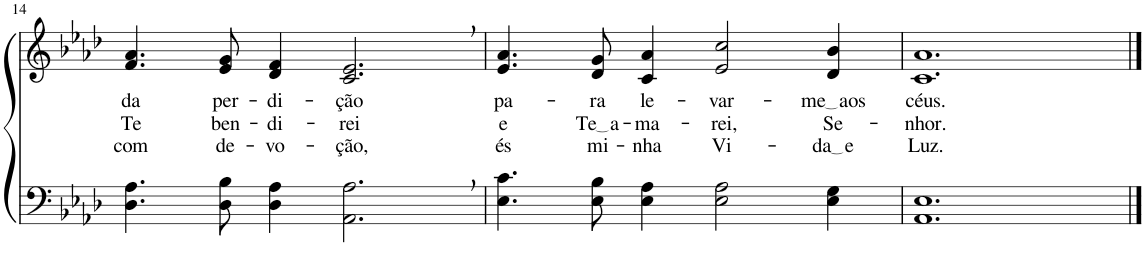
**kern	**kern	**text	**text	**text
*part2	*part1	*part1	*part1	*part1
*staff2	*staff1	*staff1	*staff1	*staff1
*I"Parte III e IV	*I"Parte I e II	*	*	*
!!LO:PB:g=z
*clefF4	*clefG2	*	*	*
*k[b-e-a-d-]	*k[b-e-a-d-]	*	*	*
*M6/4	*M6/4	*	*	*
=14	=14	=14	=14	=14
!	!	!LO:LY:b	!LO:LY:b	!LO:LY:b
4.D-\ 4.A-\	4.f/ 4.a-/	da	Te	com
!	!	!LO:LY:b	!LO:LY:b	!LO:LY:b
8D-\ 8B-\	8e-/ 8g/	per-	ben-	de-
!	!	!LO:LY:b	!LO:LY:b	!LO:LY:b
4D-\ 4A-\	4d-/ 4f/	-di-	-di-	-vo-
!	!	!LO:LY:b	!LO:LY:b	!LO:LY:b
2.AA-\, 2.A-\,	2.c/, 2.e-/,	-ção	-rei	-ção,
=15	=15	=15	=15	=15
!	!	!LO:LY:b	!LO:LY:b	!LO:LY:b
4.E-\ 4.c\	4.e-/ 4.a-/	pa-	e	és
!	!	!LO:LY:b	!LO:LY:b	!LO:LY:b
8E-\ 8B-\	8d-/ 8g/	-ra	Te a	mi-
!	!	!LO:LY:b	!LO:LY:b	!LO:LY:b
4E-\ 4A-\	4c/ 4a-/	le-	-ma-	-nha
!	!	!LO:LY:b	!LO:LY:b	!LO:LY:b
2E-\ 2A-\	2e-/ 2cc/	-var-	-rei,	Vi-
!	!	!LO:LY:b	!LO:LY:b	!LO:LY:b
4E-\ 4G\	4d-/ 4b-/	me aos	Se-	da e
=16	=16	=16	=16	=16
!	!	!LO:LY:b	!LO:LY:b	!LO:LY:b
1.AA- 1.E-	1.c 1.a-	céus.	-nhor.	Luz.
==	==	==	==	==
*-	*-	*-	*-	*-
